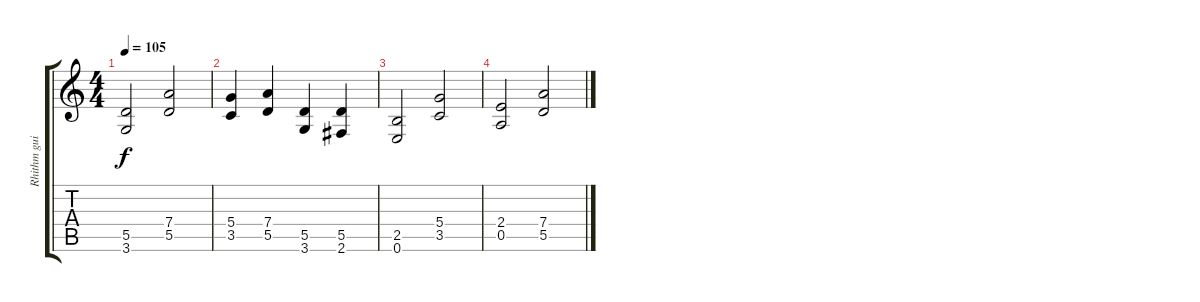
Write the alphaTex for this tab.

\track ("Rhithm guitar" "Rhithm gui") {instrument distortionguitar}
\staff {score tabs}
\tuning (E4 B3 G3 D3 A2 E2) {hide}
\ts (4 4)
\tempo 105
\clef g2
\ks c
(5.5 3.6).2{dy f} (7.4 5.5).2 |
(5.4 3.5).4 (7.4 5.5).4 (5.5 3.6).4 (5.5 2.6).4 |
(2.5 0.6).2 (5.4 3.5).2 |
(2.4 0.5).2 (7.4 5.5).2
